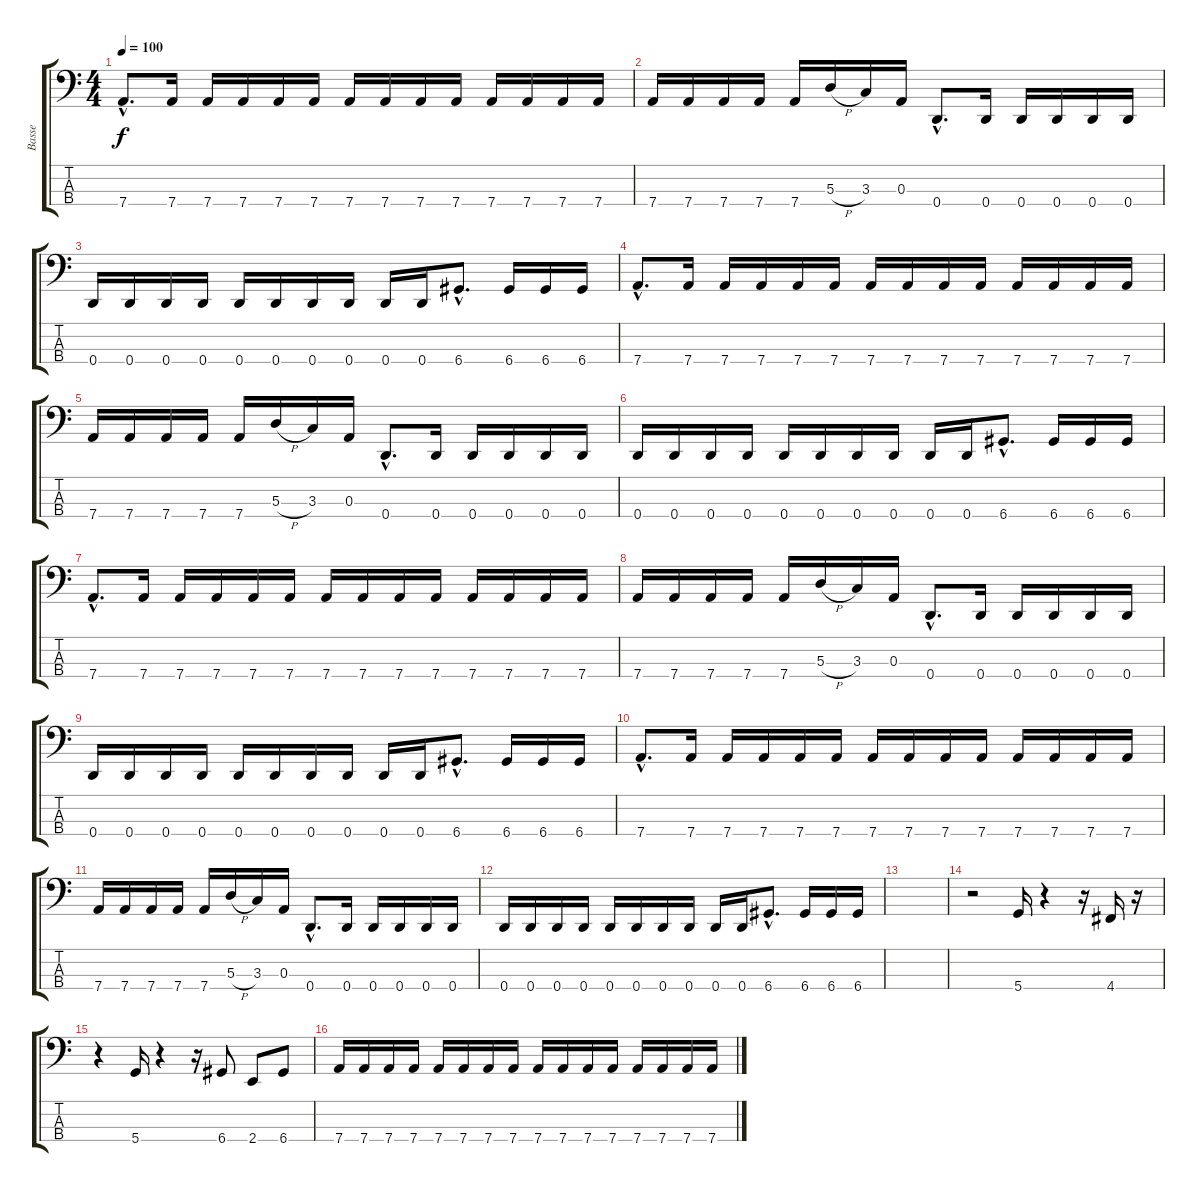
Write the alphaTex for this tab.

\track ("Basse" "Basse") {instrument electricbassfinger}
\staff {score tabs}
\tuning (G2 D2 A1 D1) {hide}
\ts (4 4)
\tempo 100
\clef f4
\ks c
7.4{hac}.8{d dy f instrument electricbassfinger} 7.4.16 7.4.16 7.4.16 7.4.16 7.4.16 7.4.16 7.4.16 7.4.16 7.4.16 7.4.16 7.4.16 7.4.16 7.4.16 |
7.4.16 7.4.16 7.4.16 7.4.16 7.4.16 5.3{h}.16 3.3.16 0.3.16 0.4{hac}.8{d} 0.4.16 0.4.16 0.4.16 0.4.16 0.4.16 |
0.4.16 0.4.16 0.4.16 0.4.16 0.4.16 0.4.16 0.4.16 0.4.16 0.4.16 0.4.16 6.4{hac}.8{d} 6.4.16 6.4.16 6.4.16 |
7.4{hac}.8{d} 7.4.16 7.4.16 7.4.16 7.4.16 7.4.16 7.4.16 7.4.16 7.4.16 7.4.16 7.4.16 7.4.16 7.4.16 7.4.16 |
7.4.16 7.4.16 7.4.16 7.4.16 7.4.16 5.3{h}.16 3.3.16 0.3.16 0.4{hac}.8{d} 0.4.16 0.4.16 0.4.16 0.4.16 0.4.16 |
0.4.16 0.4.16 0.4.16 0.4.16 0.4.16 0.4.16 0.4.16 0.4.16 0.4.16 0.4.16 6.4{hac}.8{d} 6.4.16 6.4.16 6.4.16 |
7.4{hac}.8{d} 7.4.16 7.4.16 7.4.16 7.4.16 7.4.16 7.4.16 7.4.16 7.4.16 7.4.16 7.4.16 7.4.16 7.4.16 7.4.16 |
7.4.16 7.4.16 7.4.16 7.4.16 7.4.16 5.3{h}.16 3.3.16 0.3.16 0.4{hac}.8{d} 0.4.16 0.4.16 0.4.16 0.4.16 0.4.16 |
0.4.16 0.4.16 0.4.16 0.4.16 0.4.16 0.4.16 0.4.16 0.4.16 0.4.16 0.4.16 6.4{hac}.8{d} 6.4.16 6.4.16 6.4.16 |
7.4{hac}.8{d} 7.4.16 7.4.16 7.4.16 7.4.16 7.4.16 7.4.16 7.4.16 7.4.16 7.4.16 7.4.16 7.4.16 7.4.16 7.4.16 |
7.4.16 7.4.16 7.4.16 7.4.16 7.4.16 5.3{h}.16 3.3.16 0.3.16 0.4{hac}.8{d} 0.4.16 0.4.16 0.4.16 0.4.16 0.4.16 |
0.4.16 0.4.16 0.4.16 0.4.16 0.4.16 0.4.16 0.4.16 0.4.16 0.4.16 0.4.16 6.4{hac}.8{d} 6.4.16 6.4.16 6.4.16 |
|
r.2 5.4.16 r.4 r.16 4.4.16 r.16 |
r.4 5.4.16 r.4 r.16 6.4.8 2.4.8 6.4.8 |
7.4.16 7.4.16 7.4.16 7.4.16 7.4.16 7.4.16 7.4.16 7.4.16 7.4.16 7.4.16 7.4.16 7.4.16 7.4.16 7.4.16 7.4.16 7.4.16
